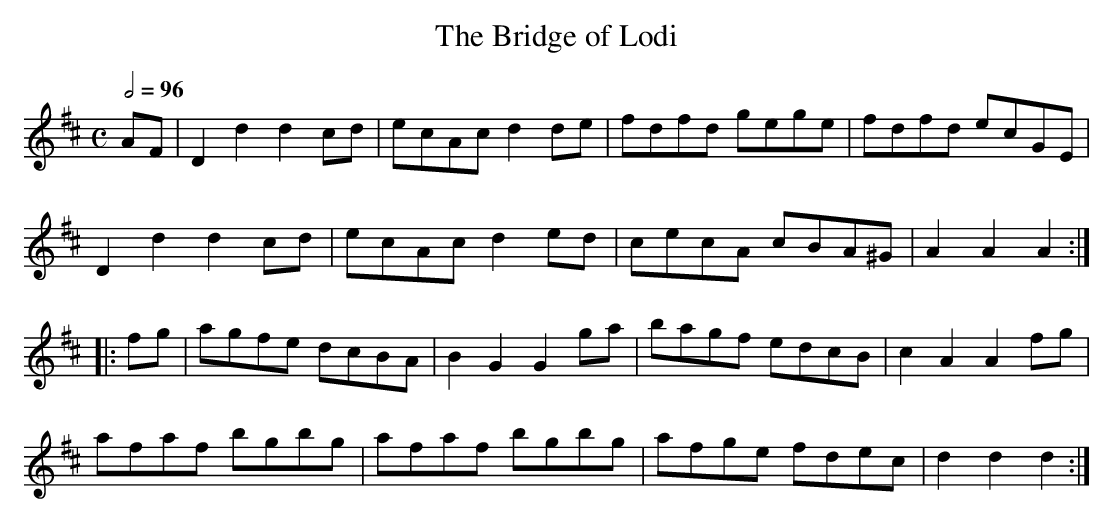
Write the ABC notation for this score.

X:1
T:Bridge of Lodi, The
M:C
L:1/8
Q:1/2=96
K:D
AF|D2d2d2 cd|ecAc d2 de|fdfd gege|fdfd ecGE|
D2d2d2 cd|ecAc d2 ed|cecA cBA^G|A2A2A2:|
|:fg|agfe dcBA|B2G2G2 ga|bagf edcB|c2A2A2fg|
afaf bgbg|afaf bgbg|afge fdec|d2d2d2:|
